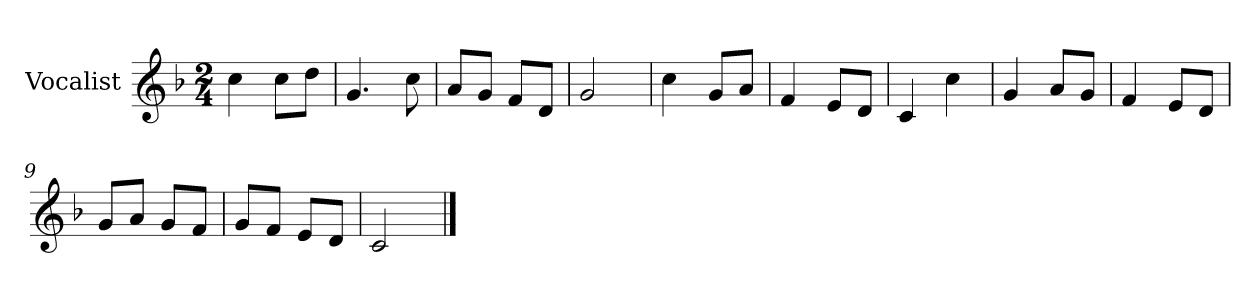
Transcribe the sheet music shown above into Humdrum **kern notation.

**kern
*part1
*staff1
*I"Vocalist
*k[b-]
*F:
*M2/4
=
4cc
8ccL
8ddJ
=1
4.g
8cc
=2
8aL
8gJ
8fL
8dJ
=3
2g
=4
4cc
8gL
8aJ
=5
4f
8eL
8dJ
=6
4c
4cc
=7
4g
8aL
8gJ
=8
4f
8eL
8dJ
=9
8gL
8aJ
8gL
8fJ
=10
8gL
8fJ
8eL
8dJ
=11
2c
==
*-
